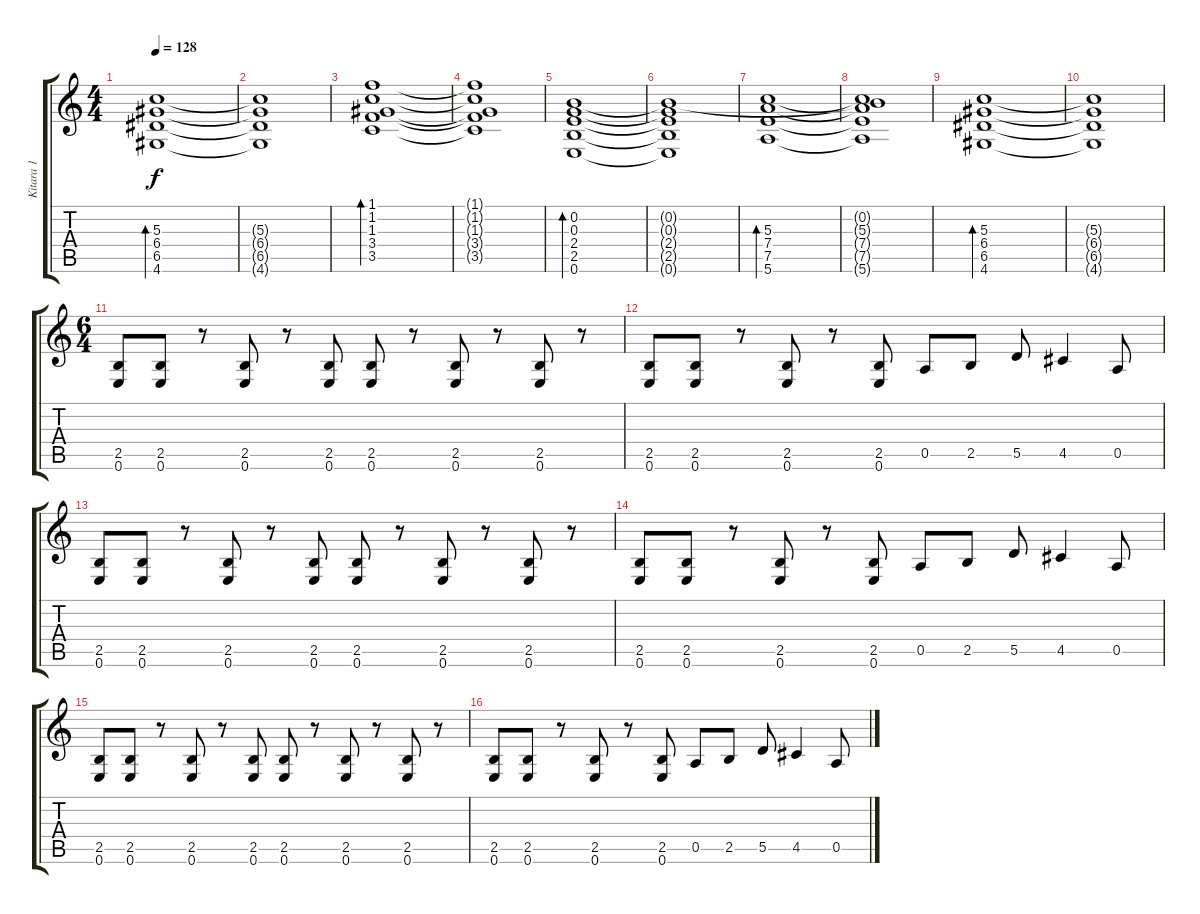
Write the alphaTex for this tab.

\track ("Kitara 1" "Kitara 1") {instrument distortionguitar}
\staff {score tabs}
\tuning (E4 B3 G3 D3 A2 E2) {hide}
\ts (4 4)
\tempo 128
\clef g2
\ks aminor
(5.3 6.4 6.5 4.6).1{bd 120 dy f} |
(5.3{t} 6.4{t} 6.5{t} 4.6{t}).1 |
(1.1 1.2 1.3 3.4 3.5).1{bd 120} |
(1.1{t} 1.2{t} 1.3{t} 3.4{t} 3.5{t}).1 |
(0.2 0.3 2.4 2.5 0.6).1{bd 120} |
(0.2{t} 0.3{t} 2.4{t} 2.5{t} 0.6{t}).1 |
(5.3 7.4 7.5 5.6).1{bd 120} |
(0.2{t} 5.3{t} 7.4{t} 7.5{t} 5.6{t}).1 |
(5.3 6.4 6.5 4.6).1{bd 120} |
(5.3{t} 6.4{t} 6.5{t} 4.6{t}).1 |
\ts (6 4)
(2.5 0.6).8{instrument distortionguitar} (2.5 0.6).8 r.8 (2.5 0.6).8 r.8 (2.5 0.6).8 (2.5 0.6).8 r.8 (2.5 0.6).8 r.8 (2.5 0.6).8 r.8 |
(2.5 0.6).8 (2.5 0.6).8 r.8 (2.5 0.6).8 r.8 (2.5 0.6).8 0.5.8 2.5.8 5.5.8 4.5.4 0.5.8 |
(2.5 0.6).8 (2.5 0.6).8 r.8 (2.5 0.6).8 r.8 (2.5 0.6).8 (2.5 0.6).8 r.8 (2.5 0.6).8 r.8 (2.5 0.6).8 r.8 |
(2.5 0.6).8 (2.5 0.6).8 r.8 (2.5 0.6).8 r.8 (2.5 0.6).8 0.5.8 2.5.8 5.5.8 4.5.4 0.5.8 |
(2.5 0.6).8 (2.5 0.6).8 r.8 (2.5 0.6).8 r.8 (2.5 0.6).8 (2.5 0.6).8 r.8 (2.5 0.6).8 r.8 (2.5 0.6).8 r.8 |
(2.5 0.6).8 (2.5 0.6).8 r.8 (2.5 0.6).8 r.8 (2.5 0.6).8 0.5.8 2.5.8 5.5.8 4.5.4 0.5.8
